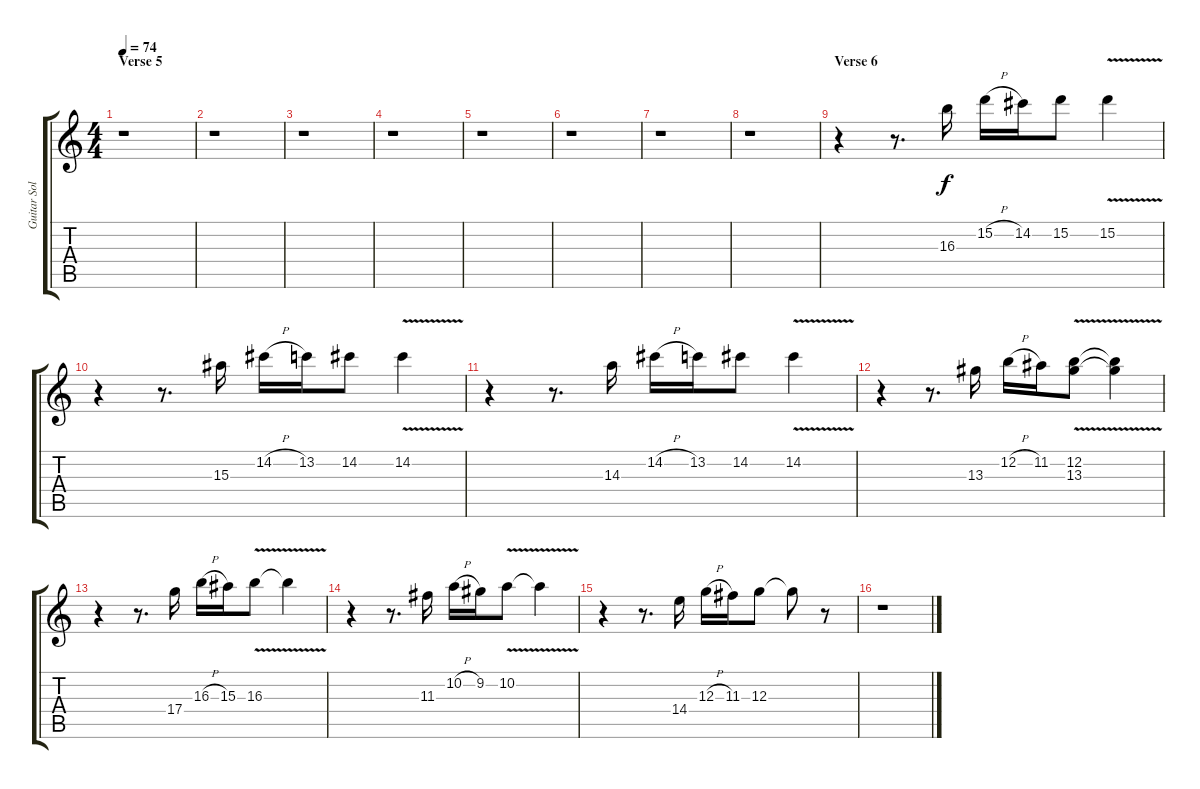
\track ("Guitar Solo 2 (Walsh-8)" "Guitar Sol") {instrument distortionguitar}
\staff {score tabs}
\tuning (E4 B3 G3 D3 A2 E2) {hide}
\ts (4 4)
\section ("" "Verse 5")
\tempo 74
\clef g2
\ks c
r.1{dy f} |
r.1 |
r.1 |
r.1 |
r.1 |
r.1 |
r.1 |
r.1 |
\section ("" "Verse 6")
r.4 r.8{d} 16.3.16 15.2{h}.16 14.2.16 15.2.8 15.2{v}.4 |
r.4 r.8{d} 15.3.16 14.2{h}.16 13.2.16 14.2.8 14.2{v}.4 |
r.4 r.8{d} 14.3.16 14.2{h}.16 13.2.16 14.2.8 14.2{v}.4 |
r.4 r.8{d} 13.3.16 12.2{h}.16 11.2.16 (12.2{v} 13.3{v}).8 (12.2{t} 13.3{t}).4 |
r.4 r.8{d} 17.4.16 16.3{h}.16 15.3.16 16.3{v}.8 16.3{t}.4 |
r.4 r.8{d} 11.3.16 10.2{h}.16 9.2.16 10.2{v}.8 10.2{t}.4 |
r.4 r.8{d} 14.4.16 12.3{h}.16 11.3.16 12.3.8 12.3{t}.8 r.8 |
r.1
